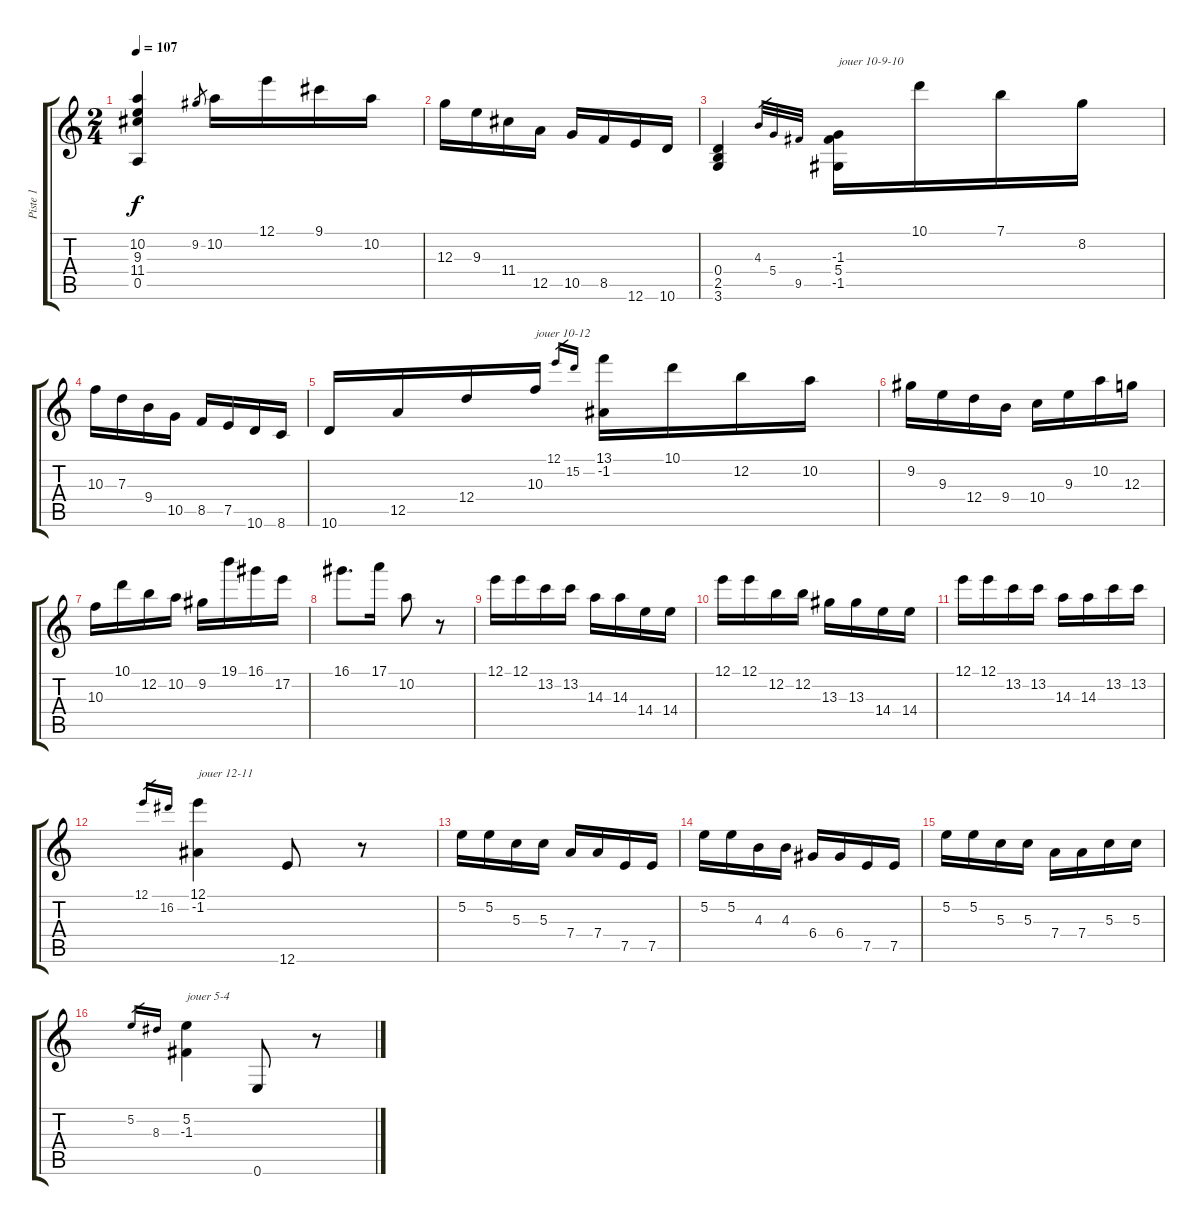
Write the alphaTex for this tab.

\track ("Piste 1" "Piste 1") {instrument distortionguitar}
\staff {score tabs}
\tuning (E4 B3 G3 D3 A2 E2) {hide}
\ts (2 4)
\tempo 107
\clef g2
\ks c
(10.2 9.3 11.4 0.5).4{dy f} 9.2.8{gr} 10.2.16 12.1.16 9.1.16 10.2.16 |
12.3.16 9.3.16 11.4.16 12.5.16 10.5.16 8.5.16 12.6.16 10.6.16 |
(0.4 2.5 3.6).4 4.3.32{gr} 5.4.32{gr} 9.5.32{gr} (-1.3 5.4 -1.5).16{txt "jouer 10-9-10 "} 10.1.16 7.1.16 8.2.16 |
10.3.16 7.3.16 9.4.16 10.5.16 8.5.16 7.5.16 10.6.16 8.6.16 |
10.6.16 12.5.16 12.4.16 10.3.16{txt "jouer 10-12"} 12.1.16{gr} 15.2.16{gr} (13.1 -1.2).16 10.1.16 12.2.16 10.2.16 |
9.2.16 9.3.16 12.4.16 9.4.16 10.4.16 9.3.16 10.2.16 12.3.16 |
10.3.16 10.1.16 12.2.16 10.2.16 9.2.16 19.1.16 16.1.16 17.2.16 |
16.1.8{d} 17.1.16 10.2.8 r.8 |
12.1.16 12.1.16 13.2.16 13.2.16 14.3.16 14.3.16 14.4.16 14.4.16 |
12.1.16 12.1.16 12.2.16 12.2.16 13.3.16 13.3.16 14.4.16 14.4.16 |
12.1.16 12.1.16 13.2.16 13.2.16 14.3.16 14.3.16 13.2.16 13.2.16 |
12.1.16{gr} 16.2.16{gr} (12.1 -1.2).4{txt "jouer 12-11"} 12.6.8 r.8 |
5.2.16 5.2.16 5.3.16 5.3.16 7.4.16 7.4.16 7.5.16 7.5.16 |
5.2.16 5.2.16 4.3.16 4.3.16 6.4.16 6.4.16 7.5.16 7.5.16 |
5.2.16 5.2.16 5.3.16 5.3.16 7.4.16 7.4.16 5.3.16 5.3.16 |
5.2.16{gr} 8.3.16{gr} (5.2 -1.3).4{txt "jouer 5-4"} 0.6.8 r.8
